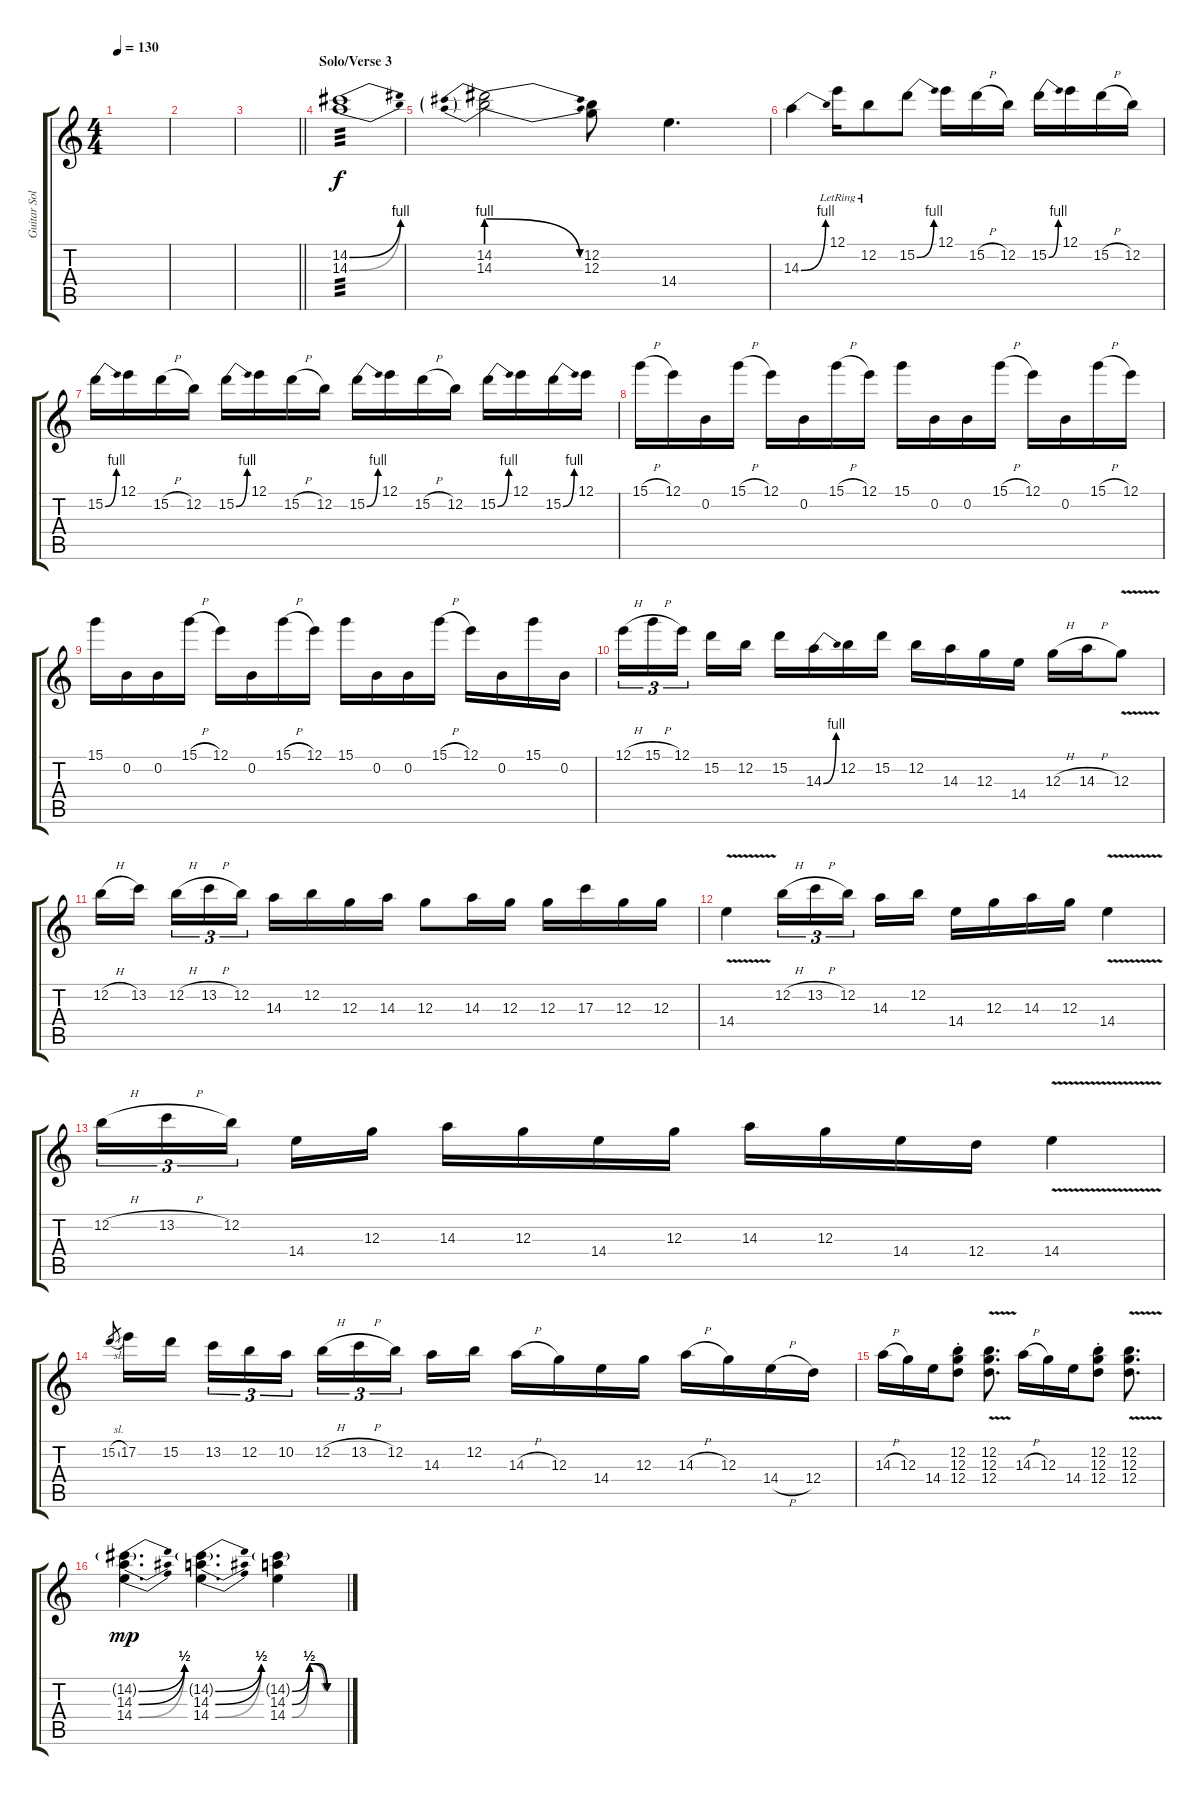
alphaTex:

\track ("Guitar Solo" "Guitar Sol") {instrument distortionguitar}
\staff {score tabs}
\tuning (E4 B3 G3 D3 A2 E2) {hide}
\ts (4 4)
\tempo 130
\clef g2
\ks c
|
|
\barLineRight lightlight
|
\section ("" "Solo/Verse 3")
(14.2{be (bend 0 0 60 4)} 14.3{be (bend 0 0 60 4)}).1{tp 3} |
(14.2{be (prebendrelease 0 4 60 0)} 14.3{be (prebendrelease 0 4 60 0)}).2 (12.2 12.3).8 14.4.4{d} |
14.3{be (bend 0 0 60 4)}.4 12.1{lr}.16 12.2{lr}.8 15.2{be (bend 0 0 60 4)}.8 12.1.16 15.2{h}.16 12.2.16 15.2{be (bend 0 0 60 4)}.16 12.1.16 15.2{h}.16 12.2.16 |
15.2{be (bend 0 0 60 4)}.16 12.1.16 15.2{h}.16 12.2.16 15.2{be (bend 0 0 60 4)}.16 12.1.16 15.2{h}.16 12.2.16 15.2{be (bend 0 0 60 4)}.16 12.1.16 15.2{h}.16 12.2.16 15.2{be (bend 0 0 60 4)}.16 12.1.16 15.2{be (bend 0 0 60 4)}.16 12.1.16 |
15.1{h}.16 12.1.16 0.2.16 15.1{h}.16 12.1.16 0.2.16 15.1{h}.16 12.1.16 15.1.16 0.2.16 0.2.16 15.1{h}.16 12.1.16 0.2.16 15.1{h}.16 12.1.16 |
15.1.16 0.2.16 0.2.16 15.1{h}.16 12.1.16 0.2.16 15.1{h}.16 12.1.16 15.1.16 0.2.16 0.2.16 15.1{h}.16 12.1.16 0.2.16 15.1.16 0.2.16 |
12.1{h}.16{tu (3 2)} 15.1{h}.16{tu (3 2)} 12.1.16{tu (3 2) beam splitsecondary} 15.2.16 12.2.16 15.2.16 14.3{be (bend 0 0 60 4)}.16 12.2.16 15.2.16 12.2.16 14.3.16 12.3.16 14.4.16 12.3{h}.16 14.3{h}.16 12.3{v}.8 |
12.2{h}.16 13.2.16{beam splitsecondary} 12.2{h}.16{tu (3 2)} 13.2{h}.16{tu (3 2)} 12.2.16{tu (3 2)} 14.3.16 12.2.16 12.3.16 14.3.16 12.3.8 14.3.16 12.3.16 12.3.16 17.3.16 12.3.16 12.3.16 |
14.4{v}.4 12.2{h}.16{tu (3 2)} 13.2{h}.16{tu (3 2)} 12.2.16{tu (3 2) beam splitsecondary} 14.3.16 12.2.16 14.4.16 12.3.16 14.3.16 12.3.16 14.4{v}.4 |
12.2{h}.16{tu (3 2)} 13.2{h}.16{tu (3 2)} 12.2.16{tu (3 2) beam splitsecondary} 14.4.16 12.3.16 14.3.16 12.3.16 14.4.16 12.3.16 14.3.16 12.3.16 14.4.16 12.4.16 14.4{v}.4 |
15.2{sl}.8{gr} 17.2.16 15.2.16{beam splitsecondary} 13.2.16{tu (3 2)} 12.2.16{tu (3 2)} 10.2.16{tu (3 2)} 12.2{h}.16{tu (3 2)} 13.2{h}.16{tu (3 2)} 12.2.16{tu (3 2) beam splitsecondary} 14.3.16 12.2.16 14.3{h}.16 12.3.16 14.4.16 12.3.16 14.3{h}.16 12.3.16 14.4{h}.16 12.4.16 |
14.3{h}.16 12.3.16 14.4.16 (12.2 12.3{st} 12.4).8 (12.2{v} 12.3{v} 12.4{v}).8{d} 14.3{h}.16 12.3.16 14.4.16 (12.2 12.3{st} 12.4{st}).8 (12.2{v} 12.3{v} 12.4{v}).8{d} |
(14.2{be (bend 0 0 60 2) g} 14.3{be (bend 0 0 60 2)} 14.4{be (bend 0 0 60 2)}).4{d dy mp} (14.2{be (bend 0 0 60 2) g} 14.3{be (bend 0 0 60 2)} 14.4{be (bend 0 0 60 2)}).4{d} (14.2{be (custom 0 0 20 2 30 2 40 0 60 0) g} 14.3{be (custom 0 0 20 2 41 0 60 0)} 14.4{be (custom 0 0 20 2 38 0 60 0)}).4
